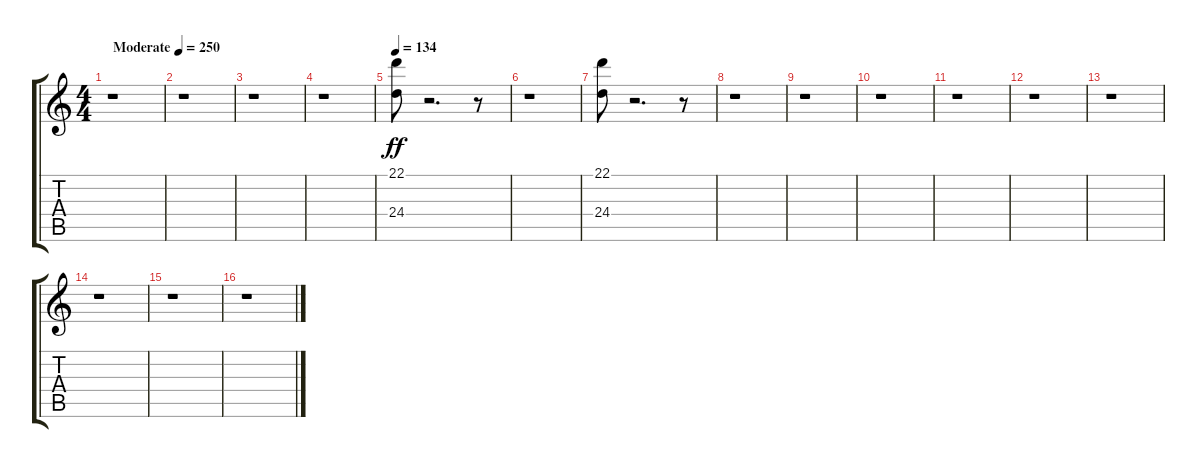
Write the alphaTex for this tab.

\track "" {instrument stringensemble1}
\staff {score tabs}
\tuning (E4 B3 G3 D3 A2 E2) {hide}
\ts (4 4)
\tempo (250 "Moderate")
\clef g2
\ks c
r.1{dy ff instrument stringensemble1} |
r.1 |
r.1 |
r.1 |
\tempo 134
(22.1 24.4).8{volume 6} r.2{d} r.8 |
r.1 |
(22.1 24.4).8 r.2{d} r.8 |
r.1 |
r.1 |
r.1 |
r.1 |
r.1 |
r.1 |
r.1 |
r.1 |
r.1
